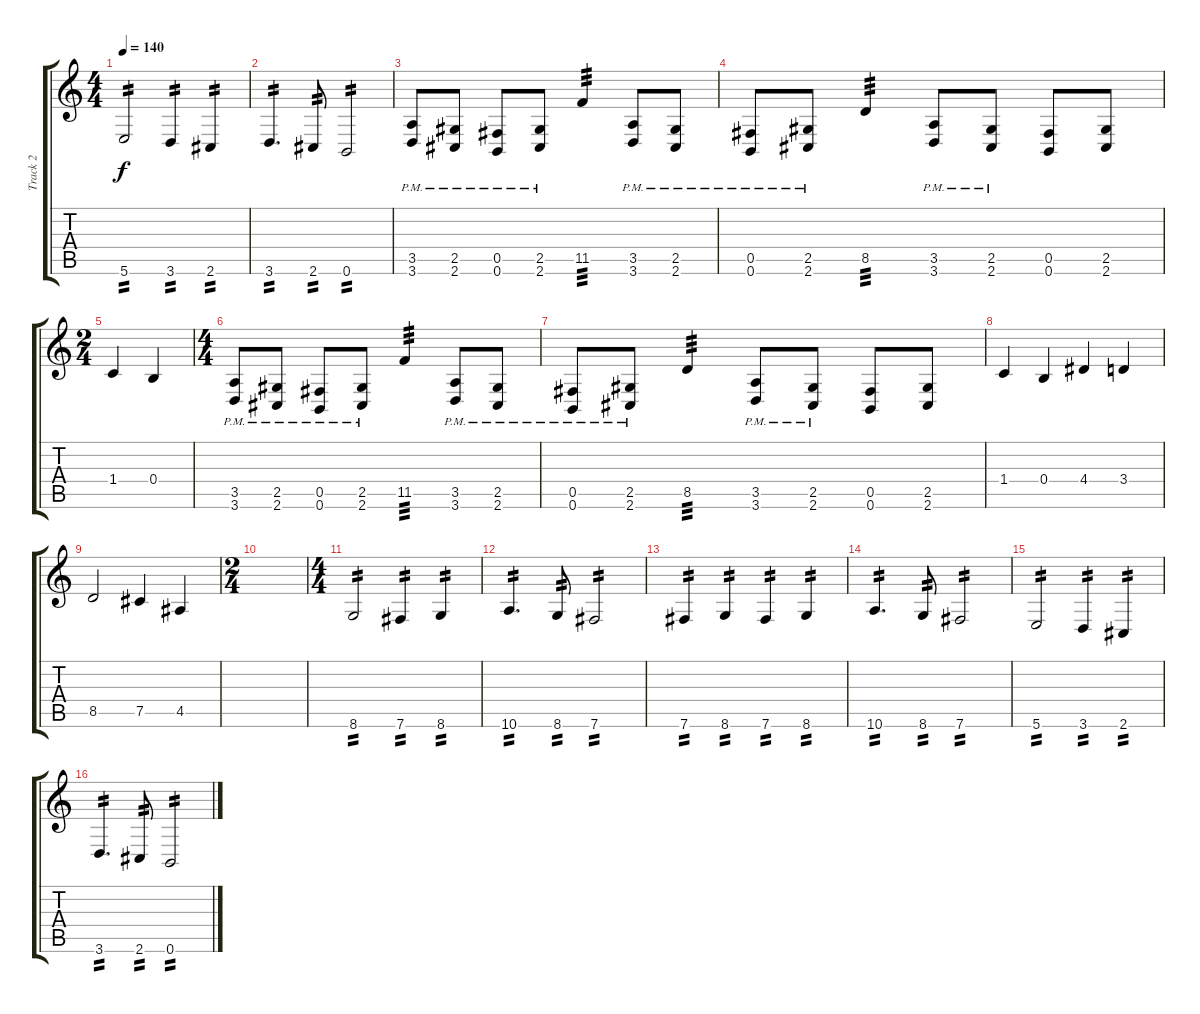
\track ("Track 2" "Track 2") {instrument distortionguitar}
\staff {score tabs}
\tuning (Db4 Ab3 E3 B2 Gb2 B1) {hide}
\ts (4 4)
\tempo 140
\clef g2
\ks c
5.6.2{tp 2 dy f} 3.6.4{tp 2} 2.6.4{tp 2} |
3.6.4{d tp 2} 2.6.8{tp 2} 0.6.2{tp 2} |
(3.5 3.6{pm}).8 (2.5 2.6{pm}).8 (0.5 0.6{pm}).8 (2.5 2.6{pm}).8 11.5.4{tp 3} (3.5 3.6{pm}).8 (2.5 2.6{pm}).8 |
(0.5 0.6{pm}).8 (2.5 2.6{pm}).8 8.5.4{tp 3} (3.5 3.6{pm}).8 (2.5 2.6{pm}).8 (0.5 0.6).8 (2.5 2.6).8 |
\ts (2 4)
1.4.4 0.4.4 |
\ts (4 4)
(3.5 3.6{pm}).8 (2.5 2.6{pm}).8 (0.5 0.6{pm}).8 (2.5 2.6{pm}).8 11.5.4{tp 3} (3.5 3.6{pm}).8 (2.5 2.6{pm}).8 |
(0.5 0.6{pm}).8 (2.5 2.6{pm}).8 8.5.4{tp 3} (3.5 3.6{pm}).8 (2.5 2.6{pm}).8 (0.5 0.6).8 (2.5 2.6).8 |
1.4.4 0.4.4 4.4.4 3.4.4 |
8.5.2 7.5.4 4.5.4 |
\ts (2 4)
|
\ts (4 4)
8.6.2{tp 2} 7.6.4{tp 2} 8.6.4{tp 2} |
10.6.4{d tp 2} 8.6.8{tp 2} 7.6.2{tp 2} |
7.6.4{tp 2} 8.6.4{tp 2} 7.6.4{tp 2} 8.6.4{tp 2} |
10.6.4{d tp 2} 8.6.8{tp 2} 7.6.2{tp 2} |
5.6.2{tp 2} 3.6.4{tp 2} 2.6.4{tp 2} |
3.6.4{d tp 2} 2.6.8{tp 2} 0.6.2{tp 2}
